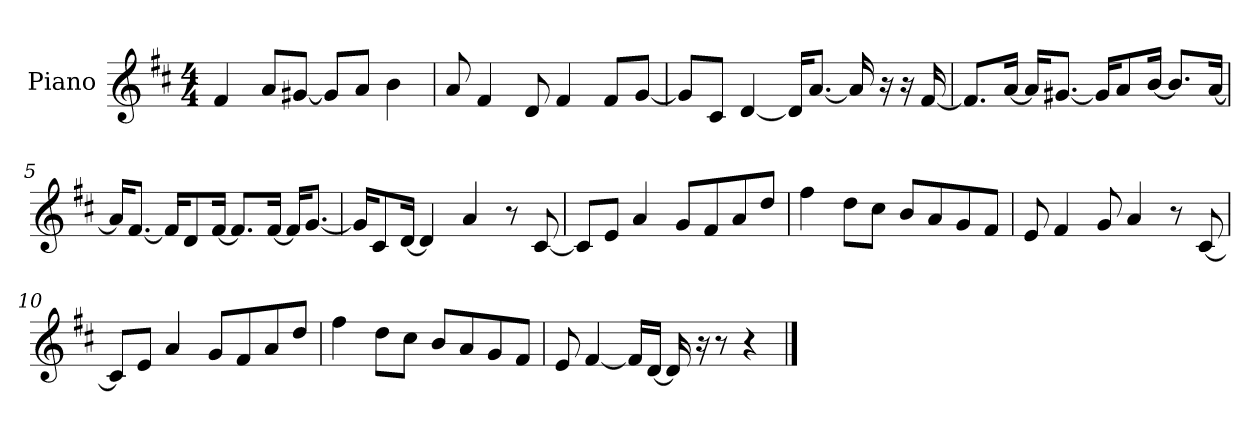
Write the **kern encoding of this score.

**kern
*part1
*staff1
*I"Piano
*I'P-no
*clefG2
*k[f#c#]
*M4/4
*MM90
=1
4f#/
8a/L
[8g#X/J
8g#/L]
8a/J
4b\
=2
8a/
4f#/
8d/
4f#/
8f#/L
[8g/J
=3
8g/L]
8c#/J
[4d/
16d/KL]
[8.a/J
16a/]
16r
16r
[16f#/
=4
8.f#/L]
[16a/Jk
16a/KL]
[8.g#X/J
16g#/KL]
8a/
[16b/Jk
8.b/L]
[16a/Jk
!!LO:LB:g=z
=5
16a/KL]
[8.f#/J
16f#/KL]
8d/
[16f#/Jk
8.f#/L]
[16f#/Jk
16f#/KL]
[8.g/J
=6
16g/KL]
8c#/
[16d/Jk
4d/]
4a/
8r
[8c#/
=7
8c#/L]
8e/J
4a/
8g/L
8f#/
8a/
8dd/J
=8
4ff#\
8dd\L
8cc#\J
8b/L
8a/
8g/
8f#/J
=9
8e/
4f#/
8g/
4a/
8r
[8c#/
!!LO:LB:g=z
=10
8c#/L]
8e/J
4a/
8g/L
8f#/
8a/
8dd/J
=11
4ff#\
8dd\L
8cc#\J
8b/L
8a/
8g/
8f#/J
=12
8e/
[4f#/
16f#/LL]
[16d/JJ
16d/]
16r
8r
4r
==
*-
